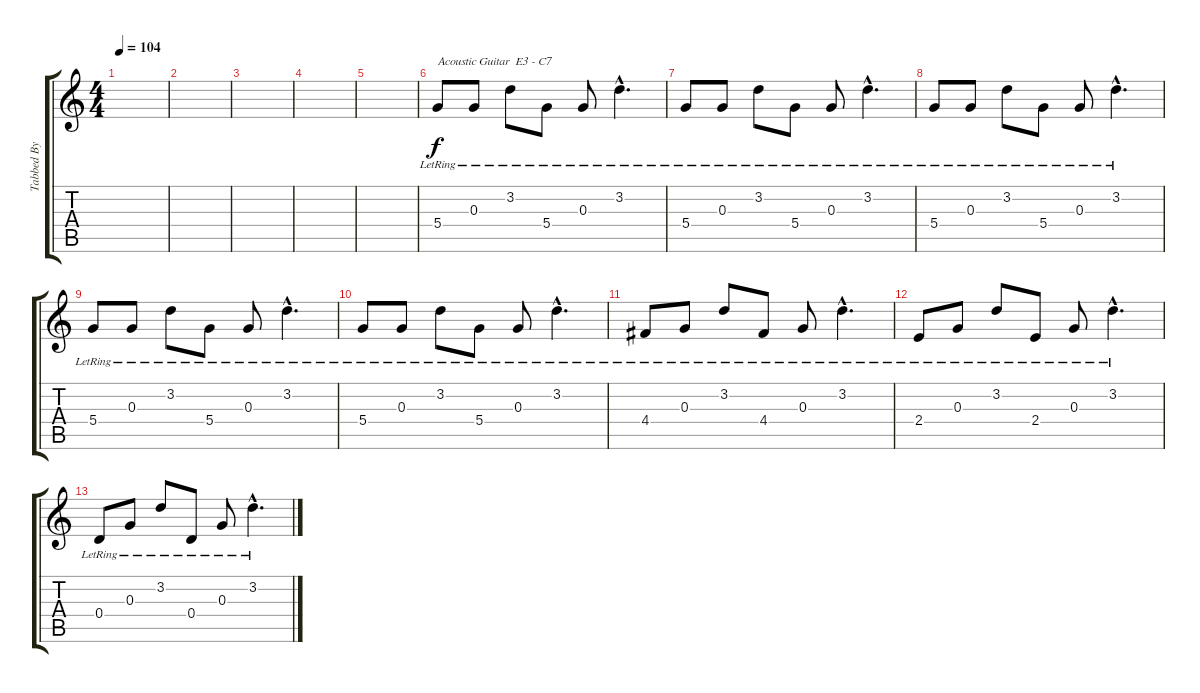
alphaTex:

\track ("Tabbed By aMERICANiDIOT" "Tabbed By ") {instrument electricguitarclean}
\staff {score tabs}
\tuning (E4 B3 G3 D3 A2 E2) {hide}
\ts (4 4)
\tempo 104
\clef g2
\ks c
|
|
|
|
|
5.4{lr}.8{txt "Acoustic Guitar  E3 - C7" volume 0 balance 16 instrument electricguitarclean} 0.3{lr}.8 3.2{lr}.8 5.4{lr}.8 0.3{lr}.8 3.2{hac lr}.4{d} |
5.4{lr}.8{volume 8 balance 16 instrument electricguitarclean} 0.3{lr}.8 3.2{lr}.8 5.4{lr}.8 0.3{lr}.8 3.2{hac lr}.4{d} |
5.4{lr}.8{volume 8 balance 16 instrument electricguitarclean} 0.3{lr}.8 3.2{lr}.8 5.4{lr}.8 0.3{lr}.8 3.2{hac lr}.4{d} |
5.4{lr}.8{volume 8 balance 16 instrument electricguitarclean} 0.3{lr}.8 3.2{lr}.8 5.4{lr}.8 0.3{lr}.8 3.2{hac lr}.4{d} |
5.4{lr}.8{instrument electricguitarclean} 0.3{lr}.8 3.2{lr}.8 5.4{lr}.8 0.3{lr}.8 3.2{hac lr}.4{d} |
4.4{lr}.8{instrument electricguitarclean} 0.3{lr}.8 3.2{lr}.8 4.4{lr}.8 0.3{lr}.8 3.2{hac lr}.4{d} |
2.4{lr}.8{instrument electricguitarclean} 0.3{lr}.8 3.2{lr}.8 2.4{lr}.8 0.3{lr}.8 3.2{hac lr}.4{d} |
0.4{lr}.8{instrument electricguitarclean} 0.3{lr}.8 3.2{lr}.8 0.4{lr}.8 0.3{lr}.8 3.2{hac lr}.4{d}
